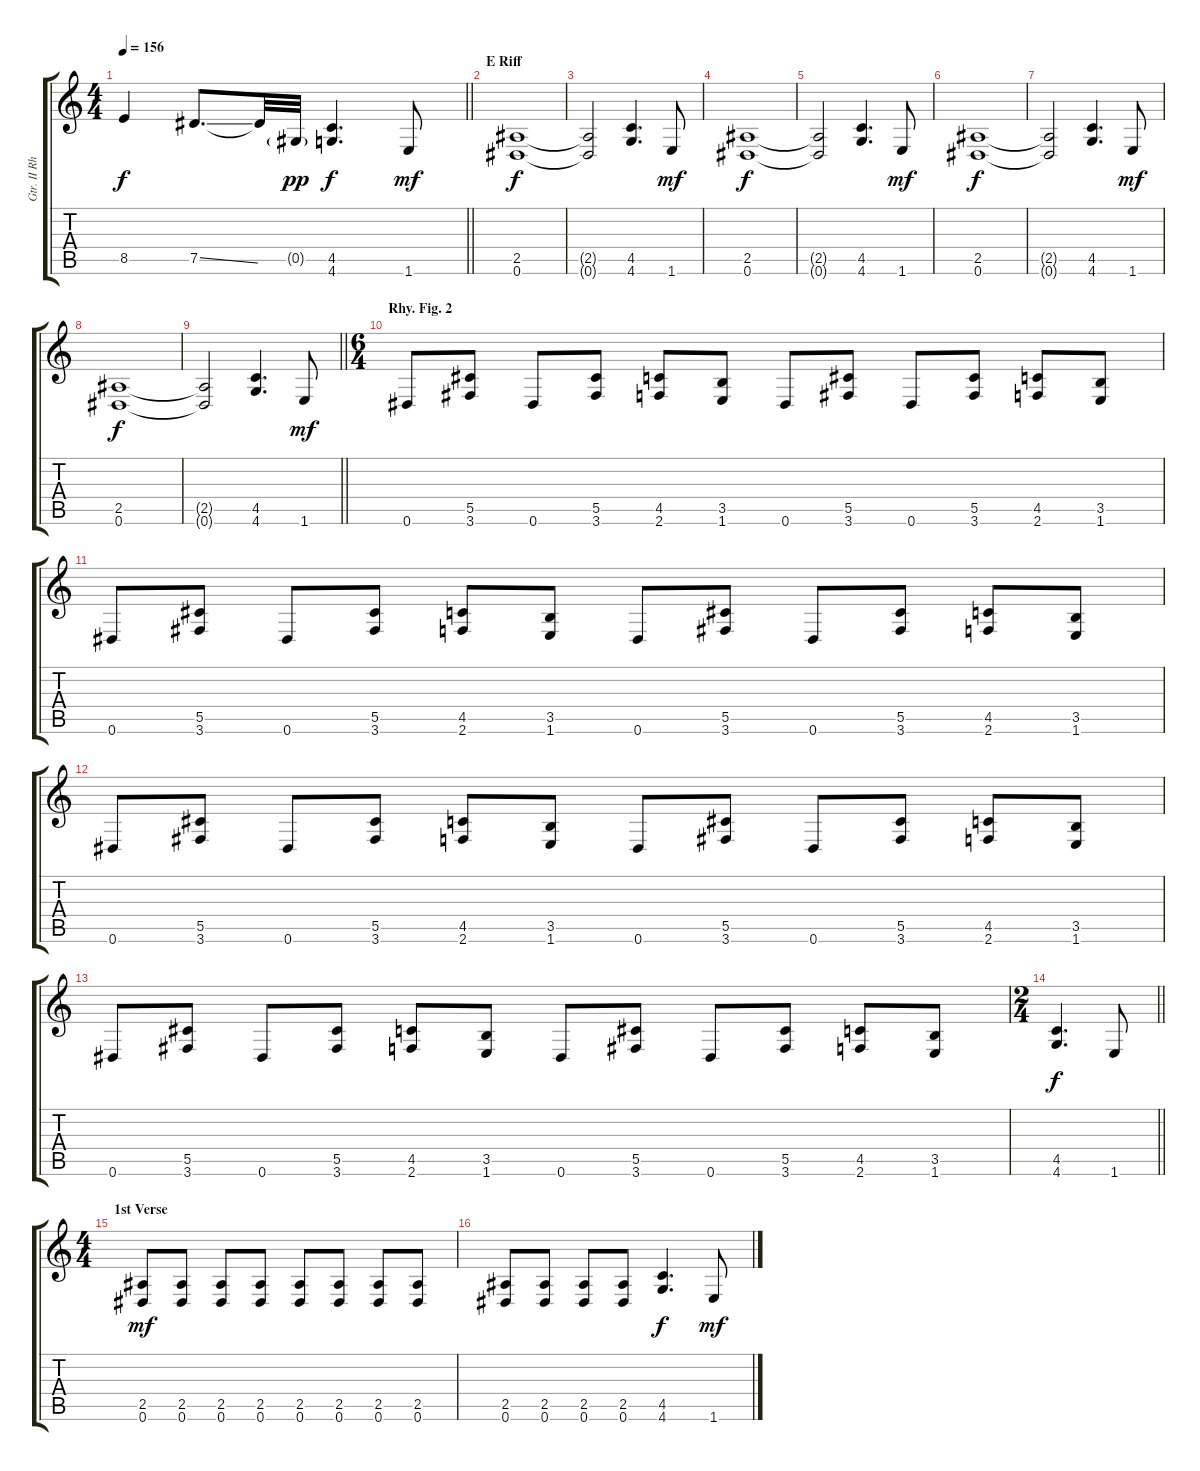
\track ("Gtr. II Rhytm" "Gtr. II Rh") {instrument overdrivenguitar}
\staff {score tabs}
\tuning (Eb4 Bb3 Gb3 Db3 Ab2 Eb2) {hide}
\ts (4 4)
\tempo 156
\clef g2
\barLineRight lightlight
\ks c
8.5.4{dy f} 7.5{ss}.8{d} 7.5{t}.32 0.5{g}.32{dy pp} (4.5 4.6).4{d dy f} 1.6.8{dy mf} |
\section ("" "E Riff")
(2.5 0.6).1{dy f} |
(2.5{t} 0.6{t}).2 (4.5 4.6).4{d} 1.6.8{dy mf} |
(2.5 0.6).1{dy f} |
(2.5{t} 0.6{t}).2 (4.5 4.6).4{d} 1.6.8{dy mf} |
(2.5 0.6).1{dy f} |
(2.5{t} 0.6{t}).2 (4.5 4.6).4{d} 1.6.8{dy mf} |
(2.5 0.6).1{dy f} |
\barLineRight lightlight
(2.5{t} 0.6{t}).2 (4.5 4.6).4{d} 1.6.8{dy mf} |
\ts (6 4)
\section ("" "Rhy. Fig. 2")
0.6.8 (5.5 3.6).8 0.6.8 (5.5 3.6).8 (4.5 2.6).8 (3.5 1.6).8 0.6.8 (5.5 3.6).8 0.6.8 (5.5 3.6).8 (4.5 2.6).8 (3.5 1.6).8 |
0.6.8 (5.5 3.6).8 0.6.8 (5.5 3.6).8 (4.5 2.6).8 (3.5 1.6).8 0.6.8 (5.5 3.6).8 0.6.8 (5.5 3.6).8 (4.5 2.6).8 (3.5 1.6).8 |
0.6.8 (5.5 3.6).8 0.6.8 (5.5 3.6).8 (4.5 2.6).8 (3.5 1.6).8 0.6.8 (5.5 3.6).8 0.6.8 (5.5 3.6).8 (4.5 2.6).8 (3.5 1.6).8 |
0.6.8 (5.5 3.6).8 0.6.8 (5.5 3.6).8 (4.5 2.6).8 (3.5 1.6).8 0.6.8 (5.5 3.6).8 0.6.8 (5.5 3.6).8 (4.5 2.6).8 (3.5 1.6).8 |
\ts (2 4)
\barLineRight lightlight
(4.5 4.6).4{d dy f} 1.6.8 |
\ts (4 4)
\section ("" "1st Verse")
(2.5 0.6).8{dy mf} (2.5 0.6).8 (2.5 0.6).8 (2.5 0.6).8 (2.5 0.6).8 (2.5 0.6).8 (2.5 0.6).8 (2.5 0.6).8 |
(2.5 0.6).8 (2.5 0.6).8 (2.5 0.6).8 (2.5 0.6).8 (4.5 4.6).4{d dy f} 1.6.8{dy mf}
